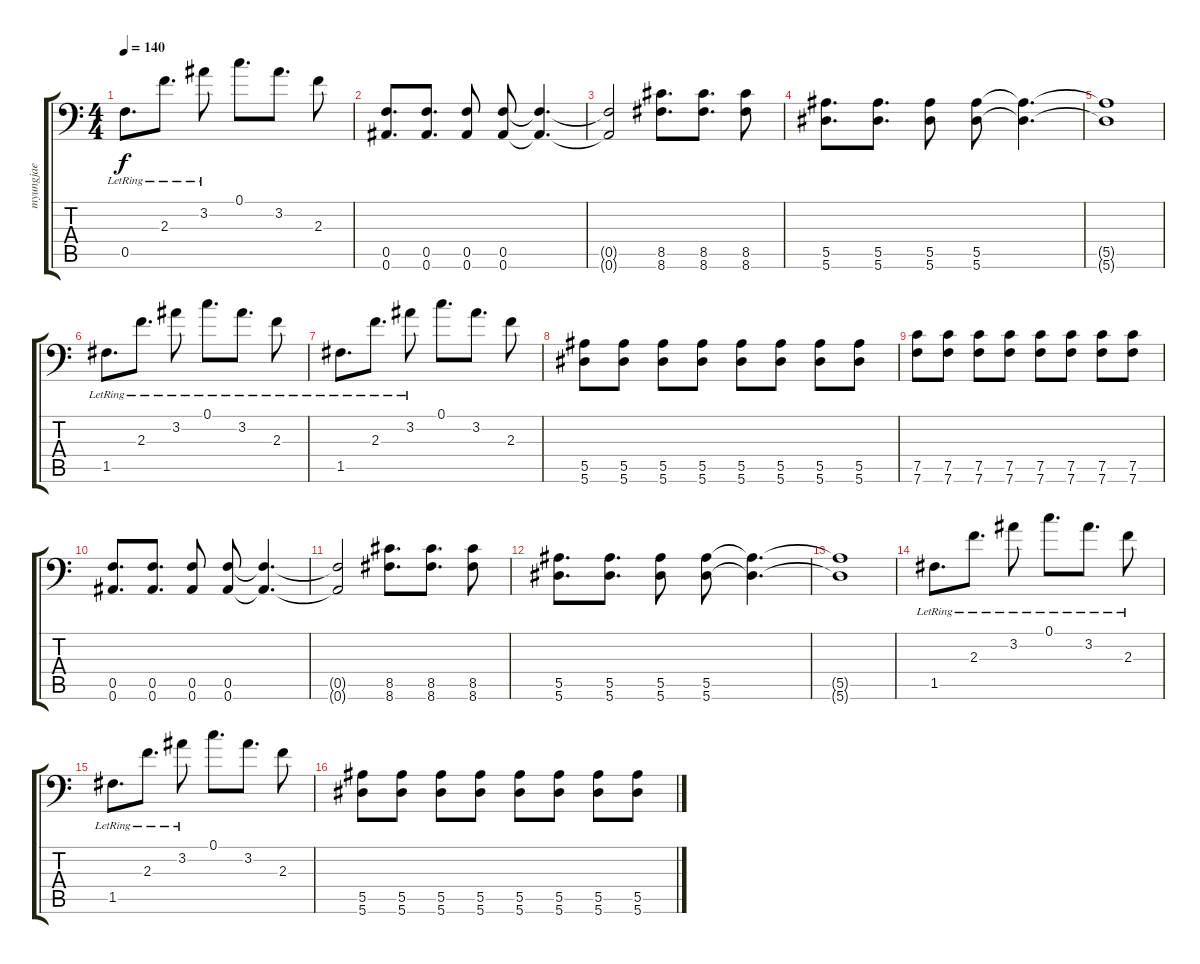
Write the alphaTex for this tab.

\track ("myungjae" "myungjae") {instrument distortionguitar}
\staff {score tabs}
\tuning (C4 G3 Eb3 Bb2 F2 Bb1) {hide}
\ts (4 4)
\tempo 140
\clef f4
\ks c
0.5{lr}.8{d dy f} 2.3{lr}.8{d} 3.2{lr}.8 0.1.8{d} 3.2.8{d} 2.3.8 |
(0.5 0.6).8{d} (0.5 0.6).8{d} (0.5 0.6).8 (0.5 0.6).8 (0.5{t} 0.6{t}).4{d} |
(0.5{t} 0.6{t}).2 (8.5 8.6).8{d} (8.5 8.6).8{d} (8.5 8.6).8 |
(5.5 5.6).8{d} (5.5 5.6).8{d} (5.5 5.6).8 (5.5 5.6).8 (5.5{t} 5.6{t}).4{d} |
(5.5{t} 5.6{t}).1 |
1.5{lr}.8{d} 2.3{lr}.8{d} 3.2{lr}.8 0.1{lr}.8{d} 3.2{lr}.8{d} 2.3{lr}.8 |
1.5{lr}.8{d} 2.3{lr}.8{d} 3.2{lr}.8 0.1.8{d} 3.2.8{d} 2.3.8 |
(5.5 5.6).8 (5.5 5.6).8 (5.5 5.6).8 (5.5 5.6).8 (5.5 5.6).8 (5.5 5.6).8 (5.5 5.6).8 (5.5 5.6).8 |
(7.5 7.6).8 (7.5 7.6).8 (7.5 7.6).8 (7.5 7.6).8 (7.5 7.6).8 (7.5 7.6).8 (7.5 7.6).8 (7.5 7.6).8 |
(0.5 0.6).8{d} (0.5 0.6).8{d} (0.5 0.6).8 (0.5 0.6).8 (0.5{t} 0.6{t}).4{d} |
(0.5{t} 0.6{t}).2 (8.5 8.6).8{d} (8.5 8.6).8{d} (8.5 8.6).8 |
(5.5 5.6).8{d} (5.5 5.6).8{d} (5.5 5.6).8 (5.5 5.6).8 (5.5{t} 5.6{t}).4{d} |
(5.5{t} 5.6{t}).1 |
1.5{lr}.8{d} 2.3{lr}.8{d} 3.2{lr}.8 0.1{lr}.8{d} 3.2{lr}.8{d} 2.3{lr}.8 |
1.5{lr}.8{d} 2.3{lr}.8{d} 3.2{lr}.8 0.1.8{d} 3.2.8{d} 2.3.8 |
(5.5 5.6).8 (5.5 5.6).8 (5.5 5.6).8 (5.5 5.6).8 (5.5 5.6).8 (5.5 5.6).8 (5.5 5.6).8 (5.5 5.6).8
